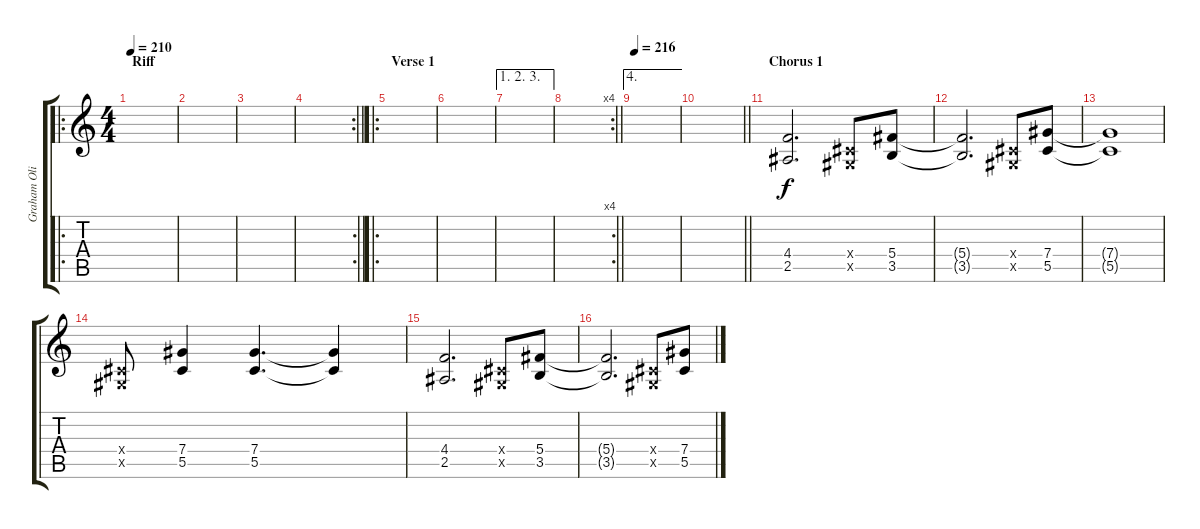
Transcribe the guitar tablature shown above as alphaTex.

\track ("Graham Oliver" "Graham Oli") {instrument distortionguitar}
\staff {score tabs}
\tuning (Eb4 Bb3 Gb3 Db3 Ab2 Eb2) {hide}
\ro
\ts (4 4)
\section ("" "Riff")
\tempo 210
\clef g2
\ks c
|
|
|
\rc 2
\barLineRight lightlight
|
\ro
\section ("" "Verse 1")
|
|
\ae (1 2 3)
|
\rc 4
\barLineRight lightlight
|
\ae 4
\tempo 216
|
\barLineRight lightlight
|
\section ("" "Chorus 1")
(4.4 2.5).2{d} (0.4{x} 0.5{x}).8 (5.4 3.5).8 |
(5.4{t} 3.5{t}).2{d} (0.4{x} 0.5{x}).8 (7.4 5.5).8 |
(7.4{t} 5.5{t}).1 |
(0.4{x} 0.5{x}).8 (7.4 5.5).4 (7.4 5.5).4{d} (7.4{t} 5.5{t}).4 |
(4.4 2.5).2{d} (0.4{x} 0.5{x}).8 (5.4 3.5).8 |
(5.4{t} 3.5{t}).2{d} (0.4{x} 0.5{x}).8 (7.4 5.5).8
